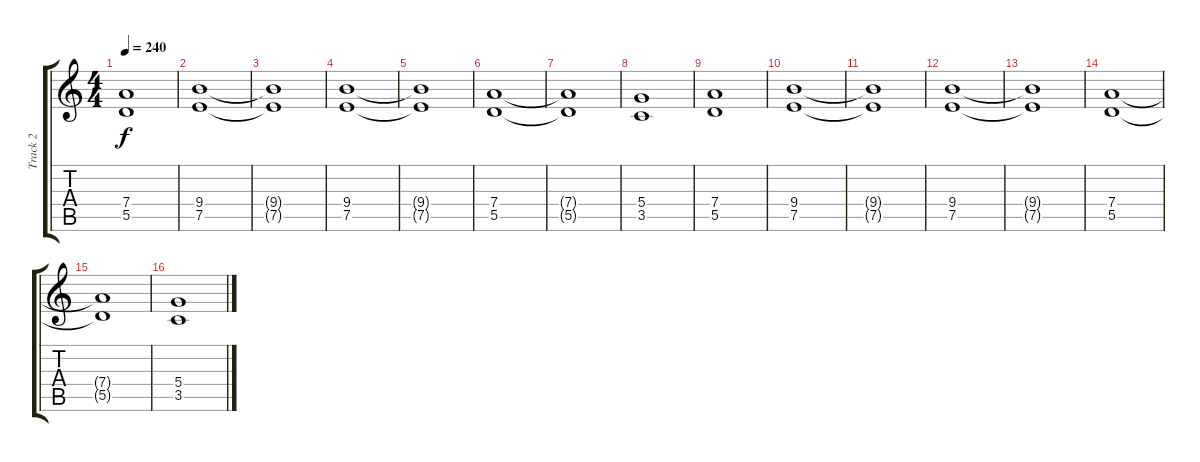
\track ("Track 2" "Track 2") {instrument distortionguitar}
\staff {score tabs}
\tuning (E4 B3 G3 D3 A2 E2) {hide}
\ts (4 4)
\tempo 240
\clef g2
\ks c
(7.4 5.5).1{dy f} |
(9.4 7.5).1 |
(9.4{t} 7.5{t}).1 |
(9.4 7.5).1 |
(9.4{t} 7.5{t}).1 |
(7.4 5.5).1 |
(7.4{t} 5.5{t}).1 |
(5.4 3.5).1 |
(7.4 5.5).1 |
(9.4 7.5).1 |
(9.4{t} 7.5{t}).1 |
(9.4 7.5).1 |
(9.4{t} 7.5{t}).1 |
(7.4 5.5).1 |
(7.4{t} 5.5{t}).1 |
(5.4 3.5).1
